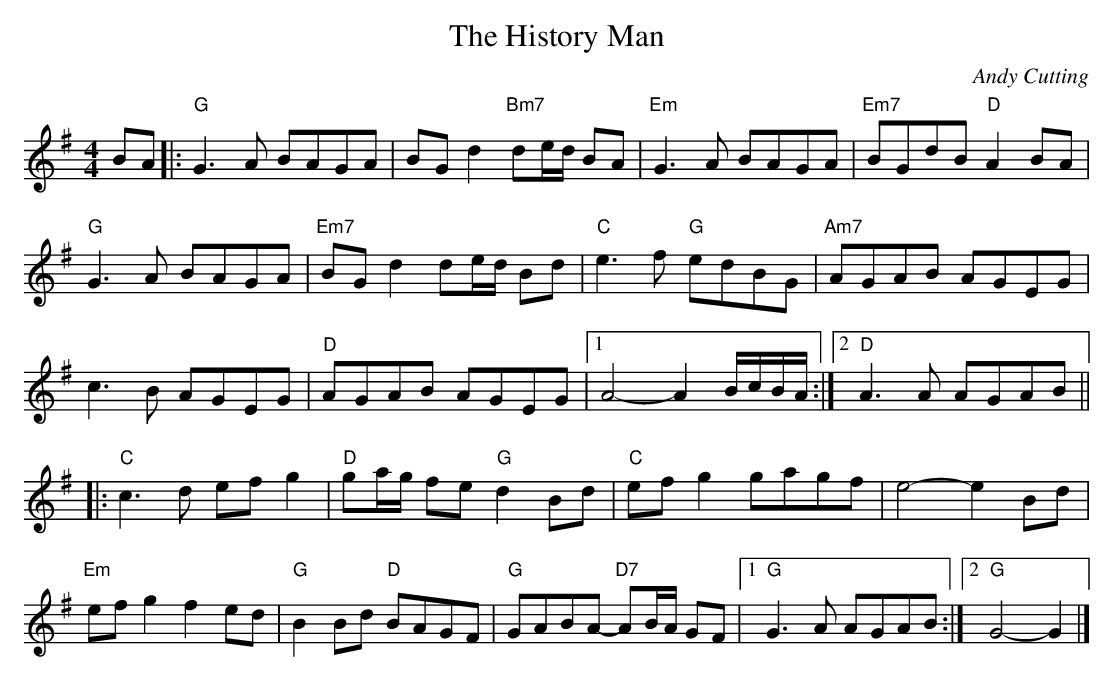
X:1
T:The History Man
C:Andy Cutting
L:1/4
M:4/4
K:G
V:1
B/A/ |: "G" G3/2 A/ B/A/G/A/ | B/G/ d "Bm7" d/e/4d/4 B/A/ | "Em" G3/2 A/ B/A/G/A/ |  "Em7" B/G/d/B/ "D" A B/A/ |
"G" G3/2 A/ B/A/G/A/ | "Em7" B/G/ d d/e/4d/4 B/d/ | "C" e3/2 f/ "G" e/d/B/G/ |  "Am7" A/G/A/B/ A/G/E/G/ |
c3/2 B/ A/G/E/G/ | "D" A/G/A/B/ A/G/E/G/ |1 A2- A B/4c/4B/4A/4 :|2  "D" A3/2 A/ A/G/A/B/ ||
|:"C" c3/2 d/ e/f/ g | "D" g/a/4g/4 f/e/ "G" d B/d/ | "C" e/f/ g g/a/g/f/ |  e2- e B/d/ |
"Em" e/f/ g f e/d/ | "G" B B/d/ "D" B/A/G/F/ | "G" G/A/B/A/- "D7" A/B/4A/4 G/F/ |1  "G" G3/2 A/ A/G/A/B/ :|2 "G" G2- G |]
